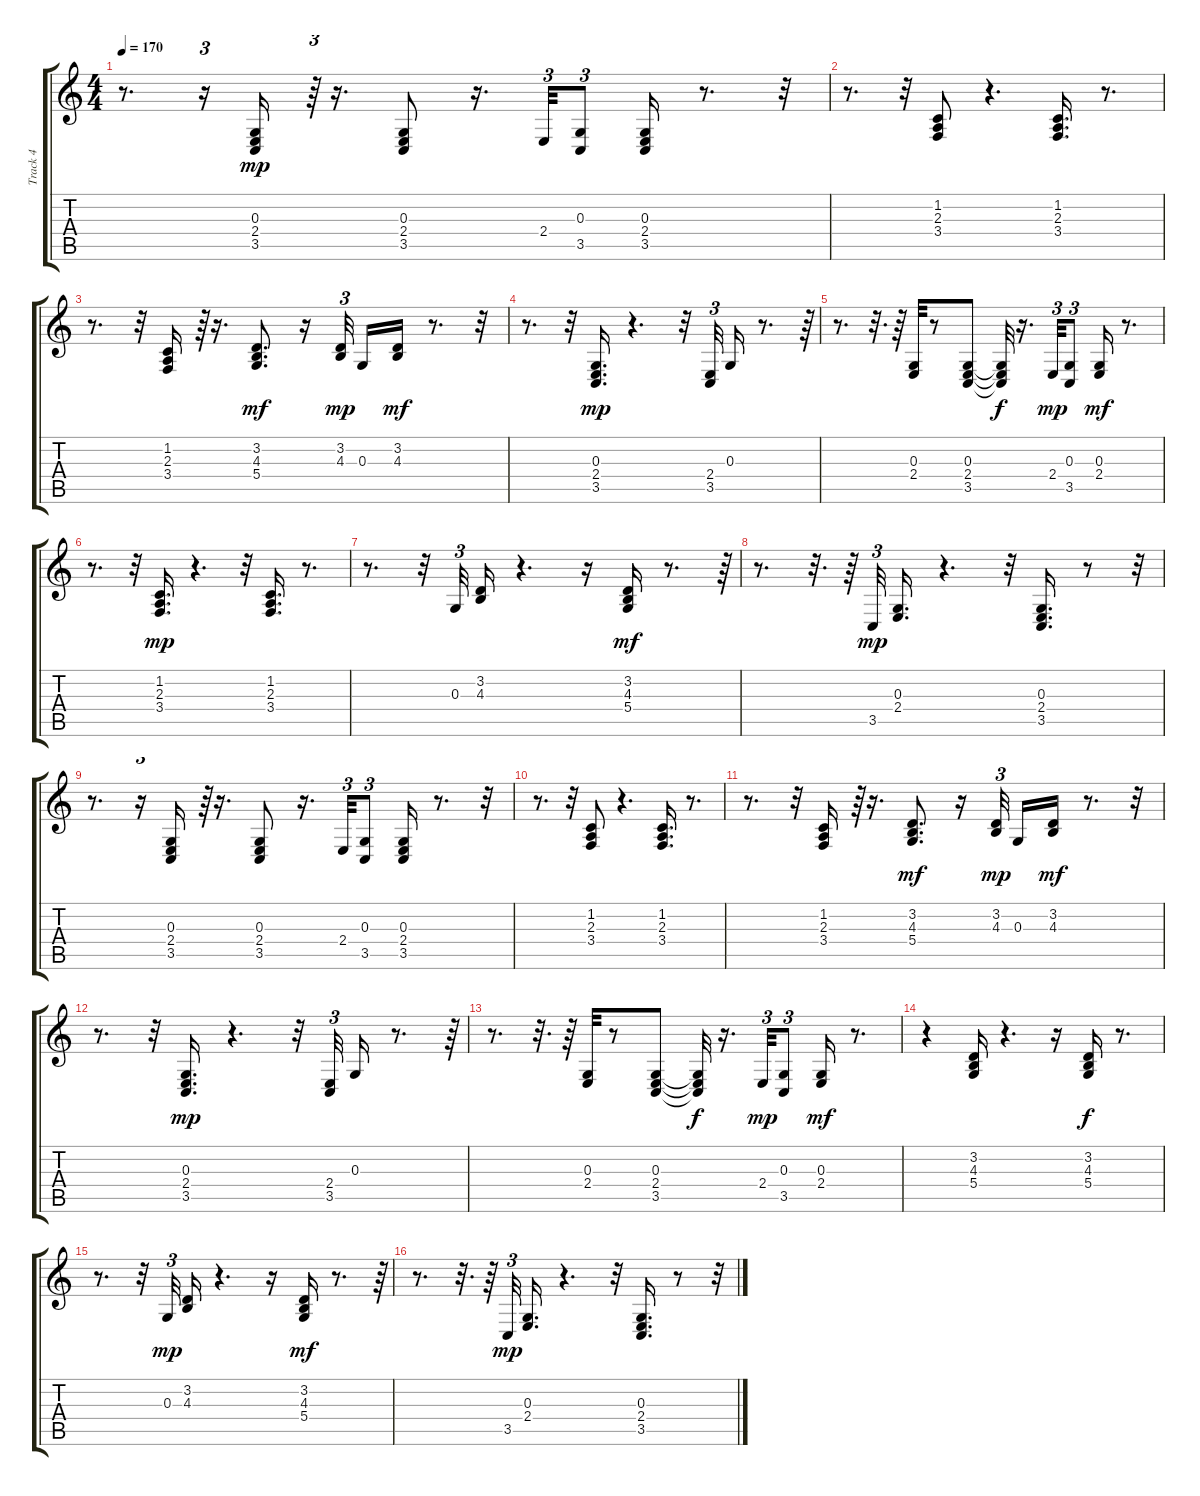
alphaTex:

\track ("Track 4" "Track 4") {instrument acousticgrandpiano}
\staff {score tabs}
\tuning (E4 B3 G3 D3 A2 E2) {hide}
\ts (4 4)
\tempo 170
\clef g2
\ks c
r.8{d dy mp} r.16{tu (3 2)} (0.3 2.4 3.5).16 r.64{tu (3 2)} r.16{d} (0.3 2.4 3.5).8 r.16{d} 2.4.32{tu (3 2)} (0.3 3.5).8{tu (3 2)} (0.3 2.4 3.5).16 r.8{d} r.32 |
r.8{d} r.32 (1.2 2.3 3.4).8 r.4{d} (1.2 2.3 3.4).16{d} r.8{d} |
r.8{d} r.32 (1.2 2.3 3.4).16 r.64{tu (3 2)} r.16{d} (3.2 4.3 5.4).8{d dy mf} r.16 (3.2 4.3).32{tu (3 2) dy mp} 0.3.16 (3.2 4.3).16{dy mf} r.8{d} r.32 |
r.8{d} r.32 (0.3 2.4 3.5).16{d dy mp} r.4{d} r.32 (2.4 3.5).32{tu (3 2)} 0.3.16 r.8{d} r.64{tu (3 2)} |
r.8{d} r.32{d} r.64 (0.3 2.4).32 r.8 (0.3 2.4 3.5).8 (0.3{t} 2.4{t} 3.5{t}).32{dy f} r.16{d} 2.4.32{tu (3 2) dy mp} (0.3 3.5).8{tu (3 2)} (0.3 2.4).16{dy mf} r.8{d} |
r.8{d} r.32 (1.2 2.3 3.4).16{d dy mp} r.4{d} r.32 (1.2 2.3 3.4).16{d} r.8{d} |
r.8{d} r.32 0.3.32{tu (3 2)} (3.2 4.3).16 r.4{d} r.16 (3.2 4.3 5.4).16{dy mf} r.8{d} r.64{tu (3 2)} |
r.8{d} r.32{d} r.64 3.5.32{tu (3 2) dy mp} (0.3 2.4).16{d} r.4{d} r.32 (0.3 2.4 3.5).16{d} r.8 r.32{tu (3 2)} |
r.8{d} r.16{tu (3 2)} (0.3 2.4 3.5).16 r.64{tu (3 2)} r.16{d} (0.3 2.4 3.5).8 r.16{d} 2.4.32{tu (3 2)} (0.3 3.5).8{tu (3 2)} (0.3 2.4 3.5).16 r.8{d} r.32 |
r.8{d} r.32 (1.2 2.3 3.4).8 r.4{d} (1.2 2.3 3.4).16{d} r.8{d} |
r.8{d} r.32 (1.2 2.3 3.4).16 r.64{tu (3 2)} r.16{d} (3.2 4.3 5.4).8{d dy mf} r.16 (3.2 4.3).32{tu (3 2) dy mp} 0.3.16 (3.2 4.3).16{dy mf} r.8{d} r.32 |
r.8{d} r.32 (0.3 2.4 3.5).16{d dy mp} r.4{d} r.32 (2.4 3.5).32{tu (3 2)} 0.3.16 r.8{d} r.64{tu (3 2)} |
r.8{d} r.32{d} r.64 (0.3 2.4).32 r.8 (0.3 2.4 3.5).8 (0.3{t} 2.4{t} 3.5{t}).32{dy f} r.16{d} 2.4.32{tu (3 2) dy mp} (0.3 3.5).8{tu (3 2)} (0.3 2.4).16{dy mf} r.8{d} |
r.4 (3.2 4.3 5.4).16 r.4{d} r.16 (3.2 4.3 5.4).16{dy f} r.8{d} |
r.8{d} r.32 0.3.32{tu (3 2) dy mp} (3.2 4.3).16 r.4{d} r.16 (3.2 4.3 5.4).16{dy mf} r.8{d} r.64{tu (3 2)} |
r.8{d} r.32{d} r.64 3.5.32{tu (3 2) dy mp} (0.3 2.4).16{d} r.4{d} r.32 (0.3 2.4 3.5).16{d} r.8 r.32{tu (3 2)}
